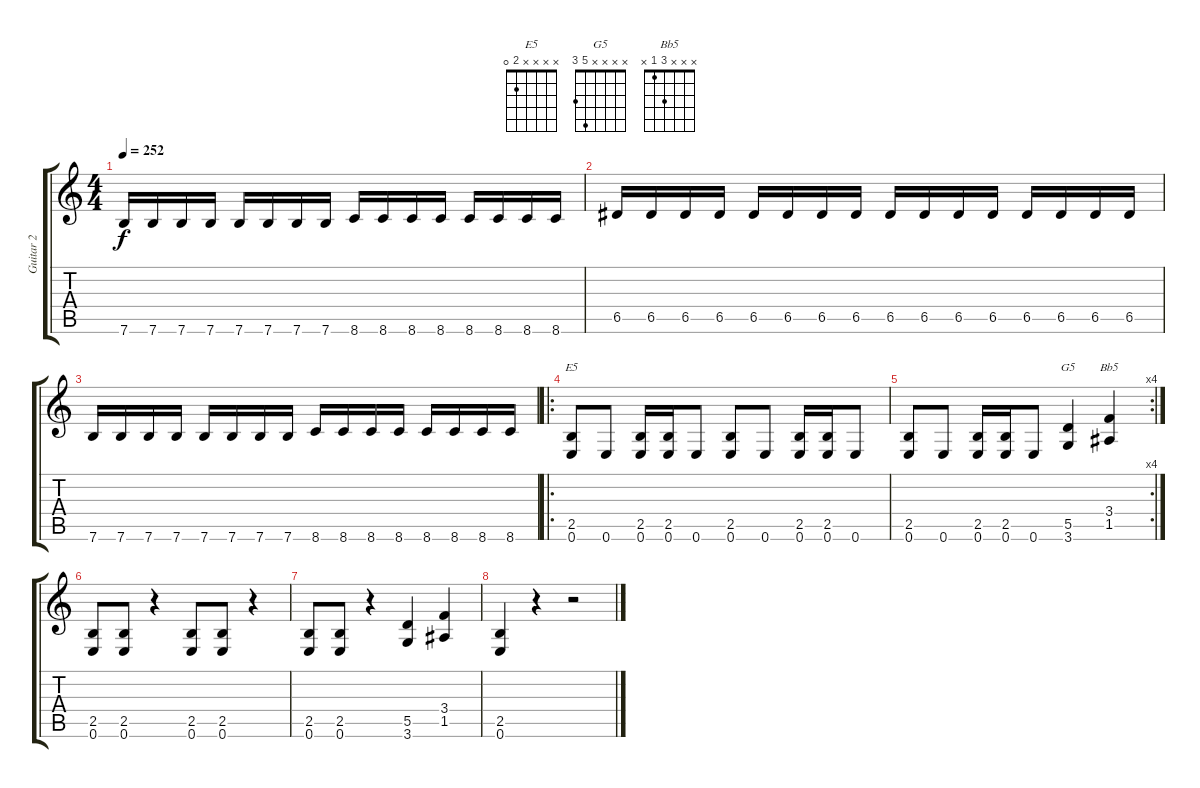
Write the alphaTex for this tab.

\track ("Guitar 2" "Guitar 2") {instrument overdrivenguitar}
\staff {score tabs}
\tuning (E4 B3 G3 D3 A2 E2) {hide}
\chord ("E5" x x x x 2 0)
\chord ("G5" x x x x 5 3)
\chord ("Bb5" x x x 3 1 x)
\ts (4 4)
\tempo 252
\clef g2
\ks c
7.6.16{dy f} 7.6.16 7.6.16 7.6.16 7.6.16 7.6.16 7.6.16 7.6.16 8.6.16 8.6.16 8.6.16 8.6.16 8.6.16 8.6.16 8.6.16 8.6.16 |
6.5.16 6.5.16 6.5.16 6.5.16 6.5.16 6.5.16 6.5.16 6.5.16 6.5.16 6.5.16 6.5.16 6.5.16 6.5.16 6.5.16 6.5.16 6.5.16 |
7.6.16 7.6.16 7.6.16 7.6.16 7.6.16 7.6.16 7.6.16 7.6.16 8.6.16 8.6.16 8.6.16 8.6.16 8.6.16 8.6.16 8.6.16 8.6.16 |
\ro
(2.5 0.6).8{ch "E5"} 0.6.8 (2.5 0.6).16 (2.5 0.6).16 0.6.8 (2.5 0.6).8 0.6.8 (2.5 0.6).16 (2.5 0.6).16 0.6.8 |
\rc 4
(2.5 0.6).8 0.6.8 (2.5 0.6).16 (2.5 0.6).16 0.6.8 (5.5 3.6).4{ch "G5"} (3.4 1.5).4{ch "Bb5"} |
(2.5 0.6).8 (2.5 0.6).8 r.4 (2.5 0.6).8 (2.5 0.6).8 r.4 |
(2.5 0.6).8 (2.5 0.6).8 r.4 (5.5 3.6).4 (3.4 1.5).4 |
(2.5 0.6).4 r.4 r.2
